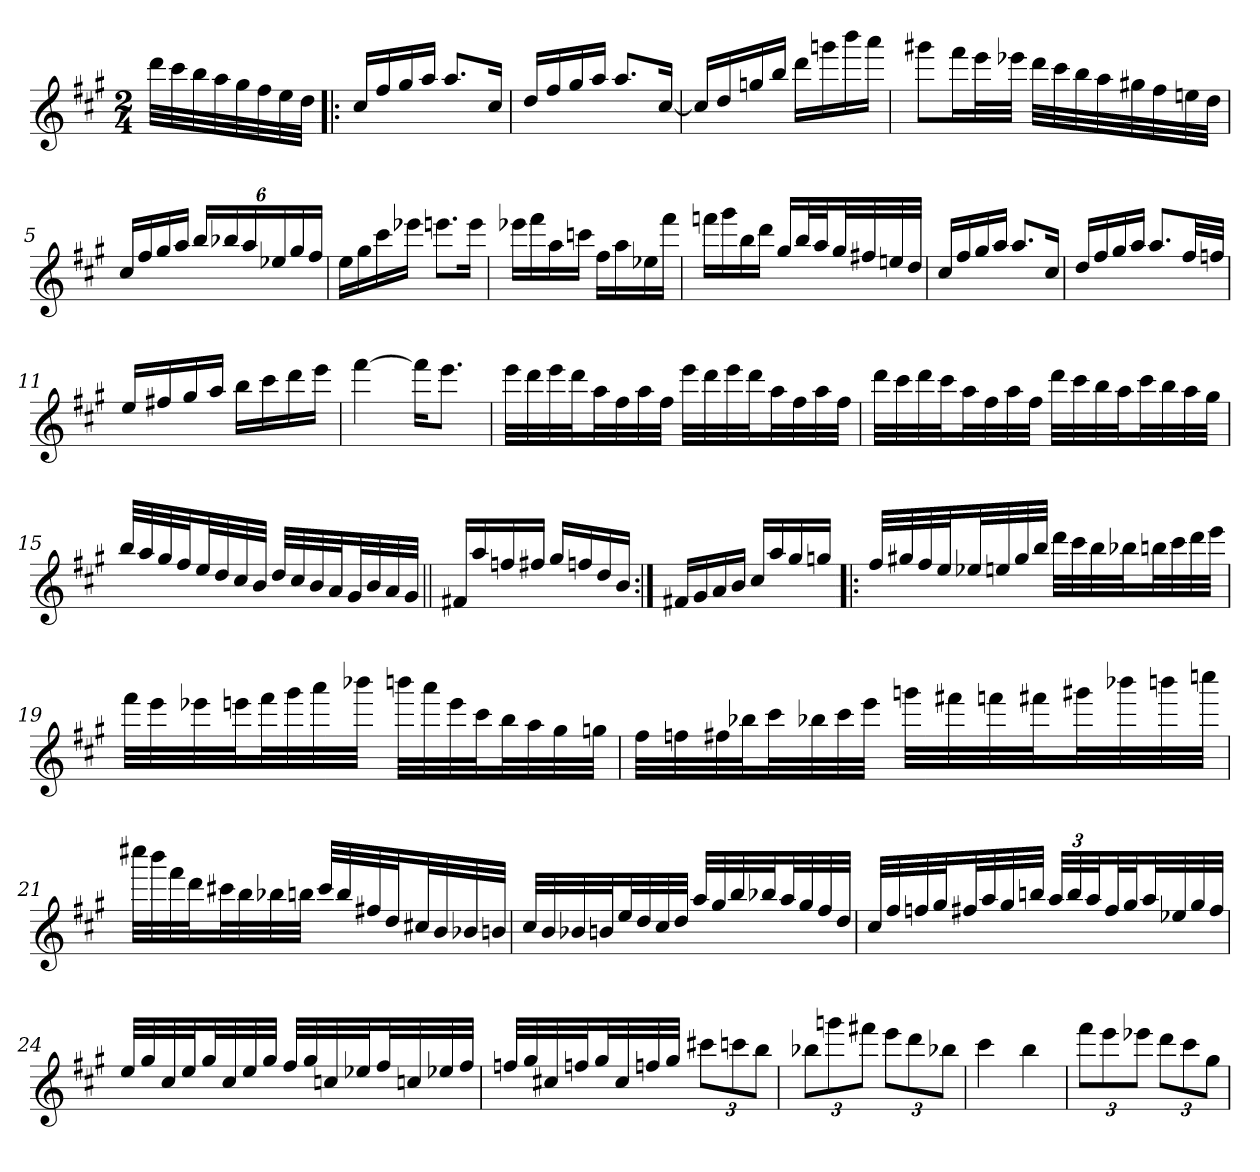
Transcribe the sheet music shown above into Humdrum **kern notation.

**kern
*part1
*staff1
*clefG2
*k[f#c#g#]
*A:
*M2/4
=
32ddd\LLL
32ccc#\
32bb\
32aa\
32gg#\
32ff#\
32ee\
32dd\JJJ
=1!|:
16cc#/LL
16ff#/
16gg#/
16aa/JJ
8.aa/L
16cc#/Jk
=2
16dd/LL
16ff#/
16gg#/
16aa/JJ
8.aa/L
[<16cc#/Jk
=3
16cc#/LL]
16dd/
16ggn/
16bb/JJ
16ddd\LL
16gggn\
16bbb\
16aaa\JJ
=4
8ggg#X\L
16fff#\L
32eee\L
32eee-X\JJJ
32ddd\LLL
32ccc#\
32bb\
32aa\
32gg#X\
32ff#\
32een\
32dd\JJJ
!!LO:LB:g=z
=5
16cc#/LL
16ff#/
16gg#/
16aa/JJ
24bb/LL
24bb-X/
24aa/
24ee-X/
24gg#/
24ff#/JJ
=6
16ee\LL
16gg#\
16ccc#\
16eee-X\JJ
8.eeen\L
16eee\Jk
=7
16eee-X\LL
16fff#\
16aa\
16cccn\JJ
16ff#\LL
16aa\
16ee-X\
16fff#\JJ
=8
16fffn\LL
16ggg#\
16bb\
16ddd\JJ
16gg#/LL
32bb/L
32aa/J
32gg#/L
32ff#X/
32een/
32dd/JJJ
=9
16cc#/LL
16ff#/
16gg#/
16aa/JJ
8.aa/L
16cc#/Jk
!!LO:LB:g=z
=10
16dd/LL
16ff#/
16gg#/
16aa/JJ
8.aa/L
32ff#/LL
32ffn/JJJ
=11
16ee/LL
16ff#X/
16gg#/
16aa/JJ
16bb\LL
16ccc#\
16ddd\
16eee\JJ
=12
[>4fff#\
16fff#\KL]
8.eee\J
=13
32eee\LLL
32ddd\
32eee\
32ddd\J
32aa\L
32ff#\
32aa\
32ff#\JJJ
32eee\LLL
32ddd\
32eee\
32ddd\J
32aa\L
32ff#\
32aa\
32ff#\JJJ
!!LO:LB:g=z
=14
32ddd\LLL
32ccc#\
32ddd\
32ccc#\J
32aa\L
32ff#\
32aa\
32ff#\JJJ
32ddd\LLL
32ccc#\
32bb\
32aa\J
32ccc#\L
32bb\
32aa\
32gg#\JJJ
=15
32bb/LLL
32aa/
32gg#/
32ff#/J
32ee/L
32dd/
32cc#/
32b/JJJ
32dd/LLL
32cc#/
32b/
32a/J
32g#/L
32b/
32a/
32g#/JJJ
=16||
16f#X/LL
16aa/
16ffn/
16ff#X/JJ
16gg#/LL
16ffn/
16dd/
16b/JJ
=17:|!
16f#X/LL
16g#/
16a/
16b/JJ
16cc#/LL
16aa/
16gg#/
16ggn/JJ
!!LO:LB:g=z
=18!|:
32ff#/LLL
32gg#X/
32ff#/
32ee/J
32ee-X/L
32een/
32gg#/
32bb/JJJ
32ddd\LLL
32ccc#\
32bb\
32bb-X\J
32bbn\L
32ccc#\
32ddd\
32eee\JJJ
=19
32fff#\LLL
32eee\
32eee-X\
32eeen\J
32fff#\L
32ggg#\
32aaa\
32bbb-X\JJJ
32bbbn\LLL
32aaa\
32eee\
32ccc#\J
32bb\L
32aa\
32gg#\
32ggn\JJJ
!!LO:LB:g=z
=20
32ff#\LLL
32ffn\
32ff#X\
32bb-X\J
32ccc#\L
32bb-X\
32ccc#\
32eee\JJJ
32gggn\LLL
32fff#X\
32fffn\
32fff#X\J
32ggg#X\L
32bbb-X\
32bbbn\
32ccccn\JJJ
=21
32cccc#X\LLL
32bbb\
32fff#\
32ddd\J
32ccc#X\L
32bb\
32bb-X\
32bbn\JJJ
32ccc#/LLL
32bb/
32ff#X/
32dd/J
32cc#X/L
32b/
32b-X/
32bn/JJJ
!!LO:LB:g=z
=22
32cc#/LLL
32b/
32b-X/
32bn/J
32ee/L
32dd/
32cc#/
32dd/JJJ
32aa/LLL
32gg#/
32bb/
32bb-X/J
32aa/L
32gg#/
32ff#/
32dd/JJJ
=23
32cc#/LLL
32ff#/
32ffn/
32gg#/J
32ff#X/L
32aa/
32gg#/
32bbn/JJJ
48aa/LLL
48bb/
48aa/J
32ff#/L
32gg#/J
32aa/L
32ee-X/
32gg#/
32ff#/JJJ
=24
32ee/LLL
32gg#/
32cc#/
32ee/J
32gg#/L
32cc#/
32ee/
32gg#/JJJ
32ff#/LLL
32gg#/
32ccn/
32ee-X/J
32ff#/L
32ccn/
32ee-X/
32ff#/JJJ
!!LO:LB:g=z
=25
32ffn/LLL
32gg#/
32cc#X/
32ffn/J
32gg#/L
32cc#/
32ffn/
32gg#/JJJ
12ccc#X\L
12cccn\
12bb\J
=26
12bb-X\L
12gggn\
12fff#X\J
12eee\L
12ddd\
12bb-X\J
=27
4ccc#\
4bb\
=28
12fff#\L
12eee\
12eee-X\J
12ddd\L
12ccc#\
12gg#\J
=
*-
